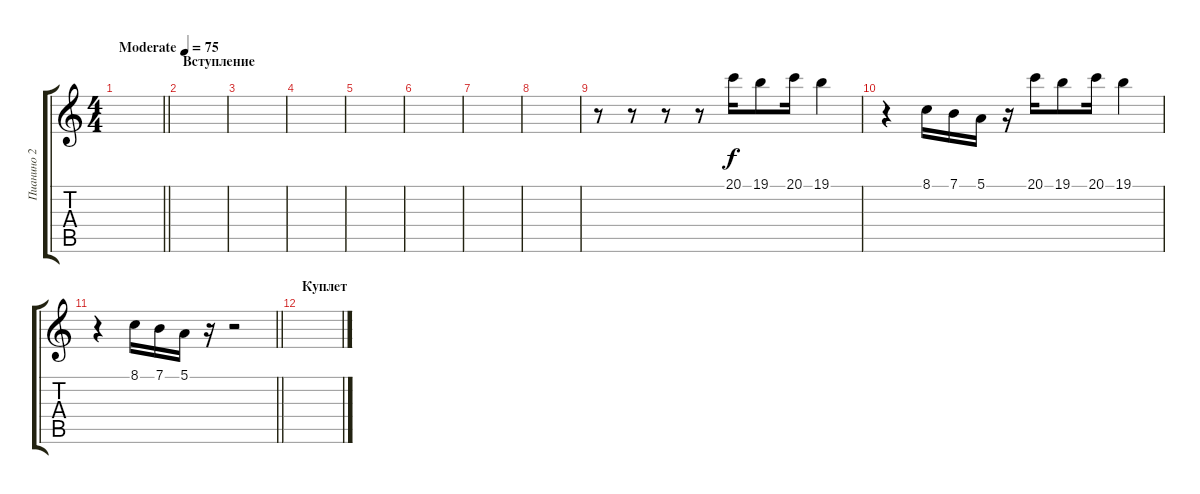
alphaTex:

\track ("Пианино 2" "Пианино 2") {instrument acousticgrandpiano}
\staff {score tabs}
\tuning (E4 B3 G3 D3 A2 E2) {hide}
\ts (4 4)
\tempo (75 "Moderate")
\clef g2
\barLineRight lightlight
\ks c
|
\section ("" "Вступление")
|
|
|
|
|
|
|
r.8 r.8 r.8 r.8 20.1.16 19.1.8 20.1.16 19.1.4 |
r.4 8.1.16 7.1.16 5.1.16 r.16 20.1.16 19.1.8 20.1.16 19.1.4 |
\barLineRight lightlight
r.4 8.1.16 7.1.16 5.1.16 r.16 r.2 |
\section ("" "Куплет")
